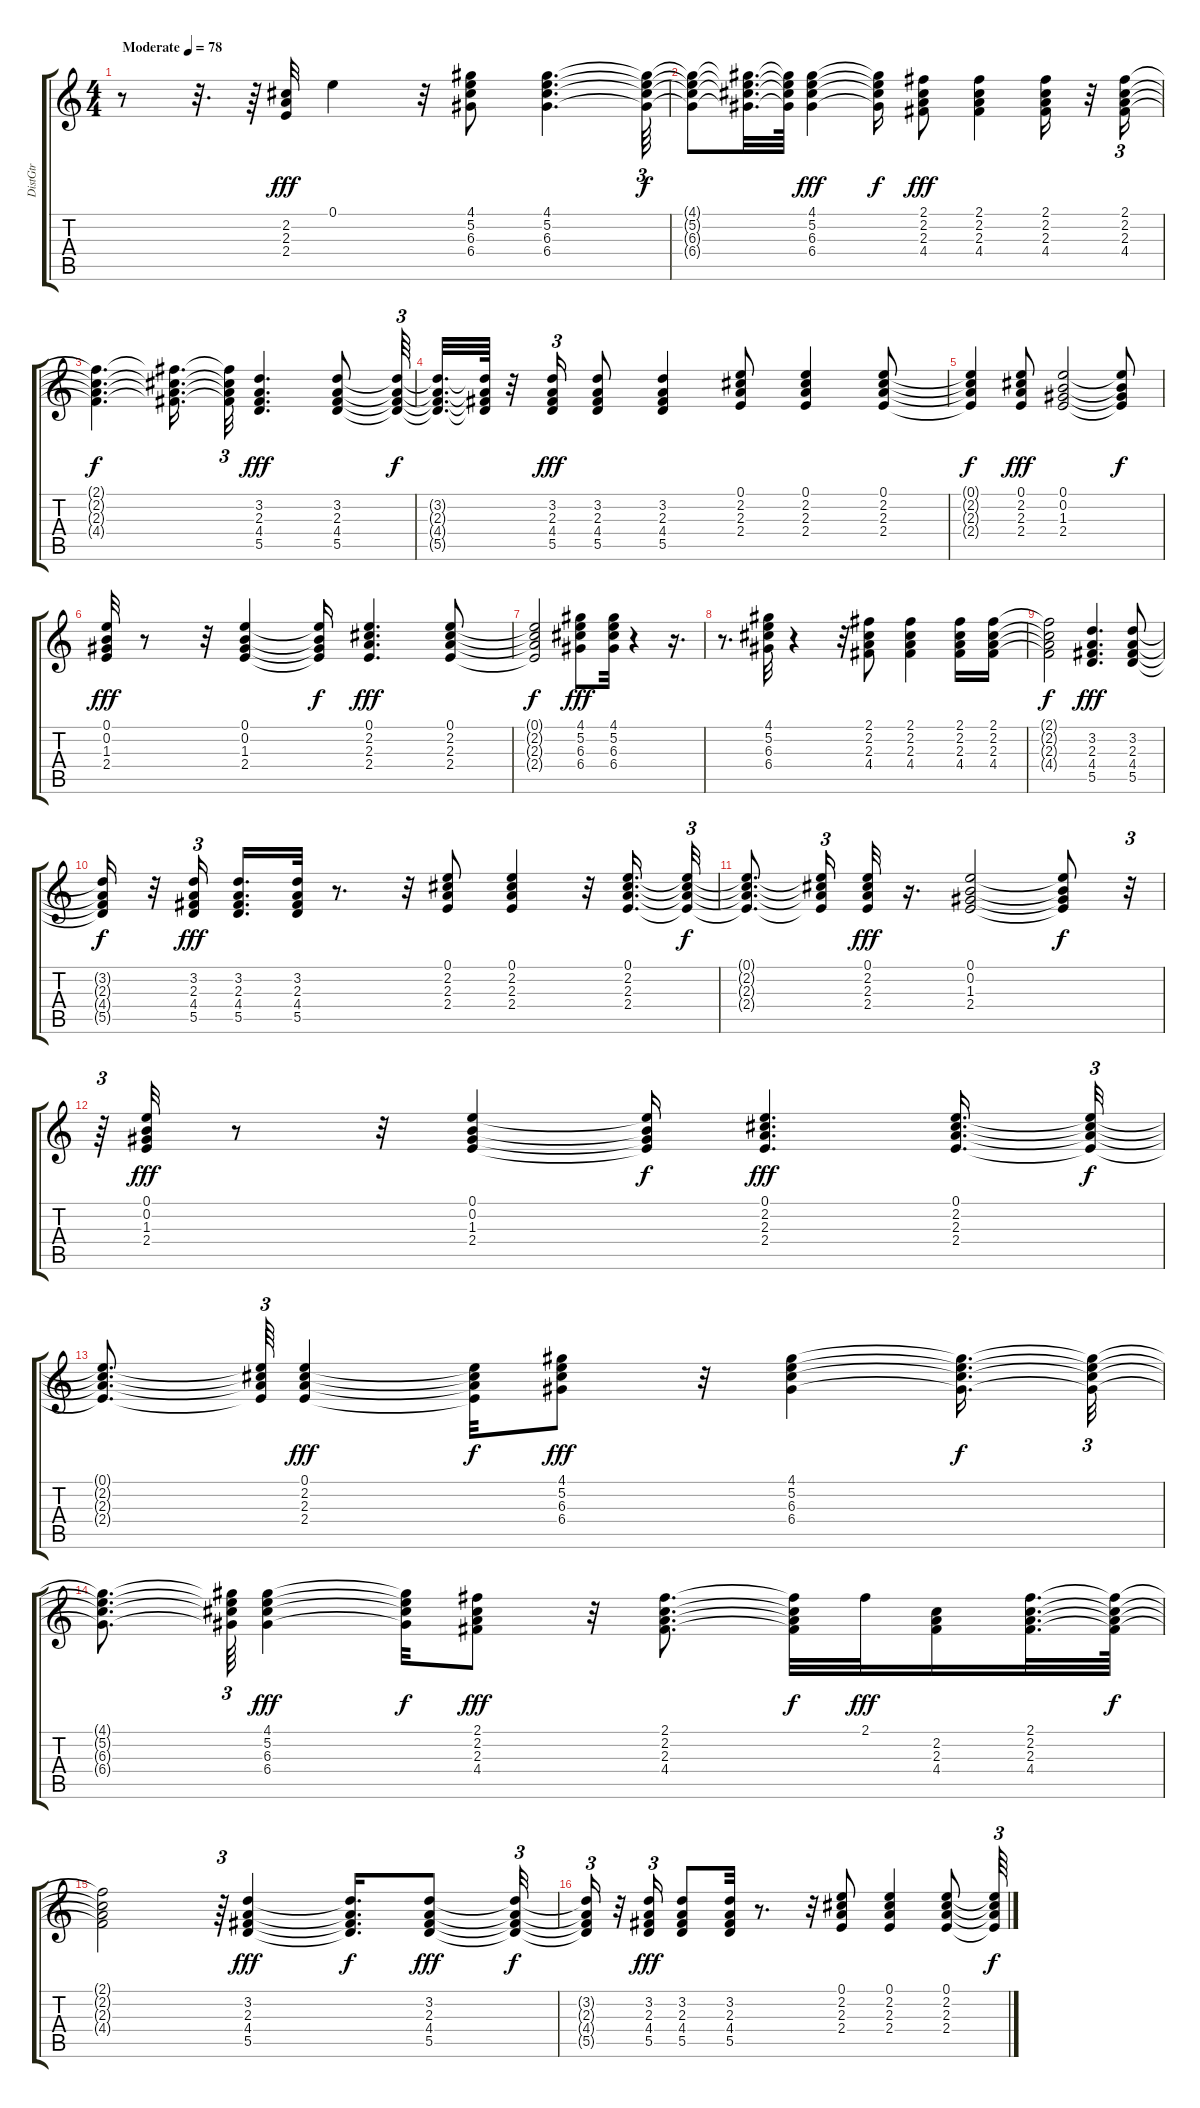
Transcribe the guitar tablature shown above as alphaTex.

\track ("DistGtr" "DistGtr") {instrument distortionguitar}
\staff {score tabs}
\tuning (E4 B3 G3 D3 A2 E2) {hide}
\ts (4 4)
\tempo (78 "Moderate")
\clef g2
\ks c
r.8{dy fff instrument distortionguitar} r.32{d} r.64 (2.2 2.3 2.4).32 0.1.4 r.32 (4.1 5.2 6.3 6.4).8 (4.1 5.2 6.3 6.4).4{d} (4.1{t} 5.2{t} 6.3{t} 6.4{t}).64{tu (3 2) dy f} |
(4.1{t} 5.2{t} 6.3{t} 6.4{t}).8 (4.1{t} 5.2{t} 6.3{t} 6.4{t}).32{d} (4.1{t} 5.2{t} 6.3{t} 6.4{t}).64 (4.1 5.2 6.3 6.4).4{dy fff} (4.1{t} 5.2{t} 6.3{t} 6.4{t}).16{dy f} (2.1 2.2 2.3 4.4).8{dy fff} (2.1 2.2 2.3 4.4).4 (2.1 2.2 2.3 4.4).16 r.32 (2.1 2.2 2.3 4.4).16{tu (3 2)} |
(2.1{t} 2.2{t} 2.3{t} 4.4{t}).4{d dy f} (2.1{t} 2.2{t} 2.3{t} 4.4{t}).16{d} (2.1{t} 2.2{t} 2.3{t} 4.4{t}).32{tu (3 2)} (3.2 2.3 4.4 5.5).4{d dy fff} (3.2 2.3 4.4 5.5).8 (3.2{t} 2.3{t} 4.4{t} 5.5{t}).64{tu (3 2) dy f} |
(3.2{t} 2.3{t} 4.4{t} 5.5{t}).32{d} (3.2{t} 2.3{t} 4.4{t} 5.5{t}).64 r.32 (3.2 2.3 4.4 5.5).16{tu (3 2) dy fff} (3.2 2.3 4.4 5.5).8 (3.2 2.3 4.4 5.5).4 (0.1 2.2 2.3 2.4).8 (0.1 2.2 2.3 2.4).4 (0.1 2.2 2.3 2.4).8 |
(0.1{t} 2.2{t} 2.3{t} 2.4{t}).4{dy f} (0.1 2.2 2.3 2.4).8{dy fff} (0.1 0.2 1.3 2.4).2 (0.1{t} 0.2{t} 1.3{t} 2.4{t}).8{dy f} |
(0.1 0.2 1.3 2.4).32{dy fff} r.8 r.32 (0.1 0.2 1.3 2.4).4 (0.1{t} 0.2{t} 1.3{t} 2.4{t}).16{dy f} (0.1 2.2 2.3 2.4).4{d dy fff} (0.1 2.2 2.3 2.4).8 |
(0.1{t} 2.2{t} 2.3{t} 2.4{t}).2{dy f} (4.1 5.2 6.3 6.4).8{dy fff} (4.1 5.2 6.3 6.4).32 r.4 r.16{d} |
r.8{d} (4.1 5.2 6.3 6.4).32 r.4 r.32 (2.1 2.2 2.3 4.4).8 (2.1 2.2 2.3 4.4).4 (2.1 2.2 2.3 4.4).16 (2.1 2.2 2.3 4.4).16 |
(2.1{t} 2.2{t} 2.3{t} 4.4{t}).2{dy f} (3.2 2.3 4.4 5.5).4{d dy fff} (3.2 2.3 4.4 5.5).8 |
(3.2{t} 2.3{t} 4.4{t} 5.5{t}).16{dy f} r.32 (3.2 2.3 4.4 5.5).16{tu (3 2) dy fff} (3.2 2.3 4.4 5.5).16{d} (3.2 2.3 4.4 5.5).32 r.8{d} r.32 (0.1 2.2 2.3 2.4).8 (0.1 2.2 2.3 2.4).4 r.32 (0.1 2.2 2.3 2.4).16{d} (0.1{t} 2.2{t} 2.3{t} 2.4{t}).32{tu (3 2) dy f} |
(0.1{t} 2.2{t} 2.3{t} 2.4{t}).8{d} (0.1{t} 2.2{t} 2.3{t} 2.4{t}).16{tu (3 2)} (0.1 2.2 2.3 2.4).32{dy fff} r.16{d} (0.1 0.2 1.3 2.4).2 (0.1{t} 0.2{t} 1.3{t} 2.4{t}).8{dy f} r.32{tu (3 2)} |
r.64{tu (3 2)} (0.1 0.2 1.3 2.4).32{dy fff} r.8 r.32 (0.1 0.2 1.3 2.4).4 (0.1{t} 0.2{t} 1.3{t} 2.4{t}).16{dy f} (0.1 2.2 2.3 2.4).4{d dy fff} (0.1 2.2 2.3 2.4).16{d} (0.1{t} 2.2{t} 2.3{t} 2.4{t}).32{tu (3 2) dy f} |
(0.1{t} 2.2{t} 2.3{t} 2.4{t}).8{d} (0.1{t} 2.2{t} 2.3{t} 2.4{t}).64{tu (3 2)} (0.1 2.2 2.3 2.4).4{dy fff} (0.1{t} 2.2{t} 2.3{t} 2.4{t}).32{dy f} (4.1 5.2 6.3 6.4).8{dy fff} r.32 (4.1 5.2 6.3 6.4).4 (4.1{t} 5.2{t} 6.3{t} 6.4{t}).16{d dy f} (4.1{t} 5.2{t} 6.3{t} 6.4{t}).32{tu (3 2)} |
(4.1{t} 5.2{t} 6.3{t} 6.4{t}).8{d} (4.1{t} 5.2{t} 6.3{t} 6.4{t}).64{tu (3 2)} (4.1 5.2 6.3 6.4).4{dy fff} (4.1{t} 5.2{t} 6.3{t} 6.4{t}).32{dy f} (2.1 2.2 2.3 4.4).8{dy fff} r.32 (2.1 2.2 2.3 4.4).8{d} (2.1{t} 2.2{t} 2.3{t} 4.4{t}).32{dy f} 2.1.32{dy fff} (2.2 2.3 4.4).16 (2.1 2.2 2.3 4.4).32{d} (2.1{t} 2.2{t} 2.3{t} 4.4{t}).64{dy f} |
(2.1{t} 2.2{t} 2.3{t} 4.4{t}).2 r.64{tu (3 2)} (3.2 2.3 4.4 5.5).4{dy fff} (3.2{t} 2.3{t} 4.4{t} 5.5{t}).16{d dy f} (3.2 2.3 4.4 5.5).8{dy fff} (3.2{t} 2.3{t} 4.4{t} 5.5{t}).32{tu (3 2) dy f} |
(3.2{t} 2.3{t} 4.4{t} 5.5{t}).16{tu (3 2)} r.32 (3.2 2.3 4.4 5.5).16{tu (3 2) dy fff} (3.2 2.3 4.4 5.5).8 (3.2 2.3 4.4 5.5).32 r.8{d} r.32 (0.1 2.2 2.3 2.4).8 (0.1 2.2 2.3 2.4).4 (0.1 2.2 2.3 2.4).8 (0.1{t} 2.2{t} 2.3{t} 2.4{t}).64{tu (3 2) dy f}
